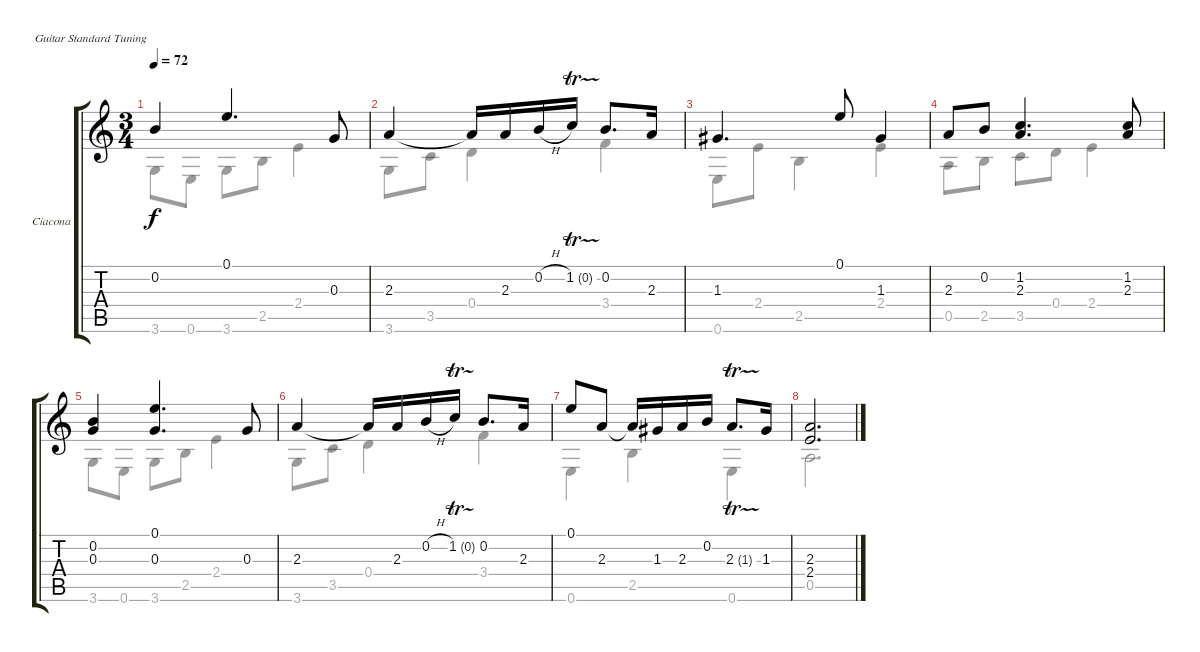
\bracketExtendMode groupsimilarinstruments
\firstSystemTrackNameOrientation horizontal
\otherSystemsTrackNameOrientation horizontal
\track ("Ciacona" "Ciacona") {instrument acousticguitarnylon}
\staff {score tabs}
\tuning (E4 B3 G3 D3 A2 E2)
\voice
\ts (3 4)
\tempo 72
\clef g2
\ks c
0.2.4{dy f} 0.1.4{d} 0.3.8 |
2.3.4 2.3{t}.16 2.3.16 0.2{h}.16 1.2{tr (0 16)}.16 0.2.8{d} 2.3.16 |
1.3.4{d} 0.1.8 1.3.4 |
2.3.8 0.2.8 (1.2 2.3).4{d} (1.2 2.3).8 |
(0.2 0.3).4 (0.1 0.3).4{d} 0.3.8 |
2.3.4 2.3{t}.16 2.3.16 0.2{h}.16 1.2{tr (0 16)}.16 0.2.8{d} 2.3.16 |
0.1.8 2.3.8 2.3{t}.16 1.3.16 2.3.16 0.2.16 2.3{tr (1 16)}.8{d} 1.3.16 |
(2.3 2.4).2{d}
\voice
\clef g2
\ottava regular
\simile none
\ks c
3.6.8{dy f} 0.6.8 3.6.8 2.5.8 2.4.4 |
3.6.8 3.5.8 0.4.4 3.4.4 |
0.6.8 2.4.8 2.5.4 2.4.4 |
0.5.8 2.5.8 3.5.8 0.4.8 2.4.4 |
3.6.8 0.6.8 3.6.8 2.5.8 2.4.4 |
3.6.8 3.5.8 0.4.4 3.4.4 |
0.6.4 2.5.4 0.6.4 |
0.5.2{d}
